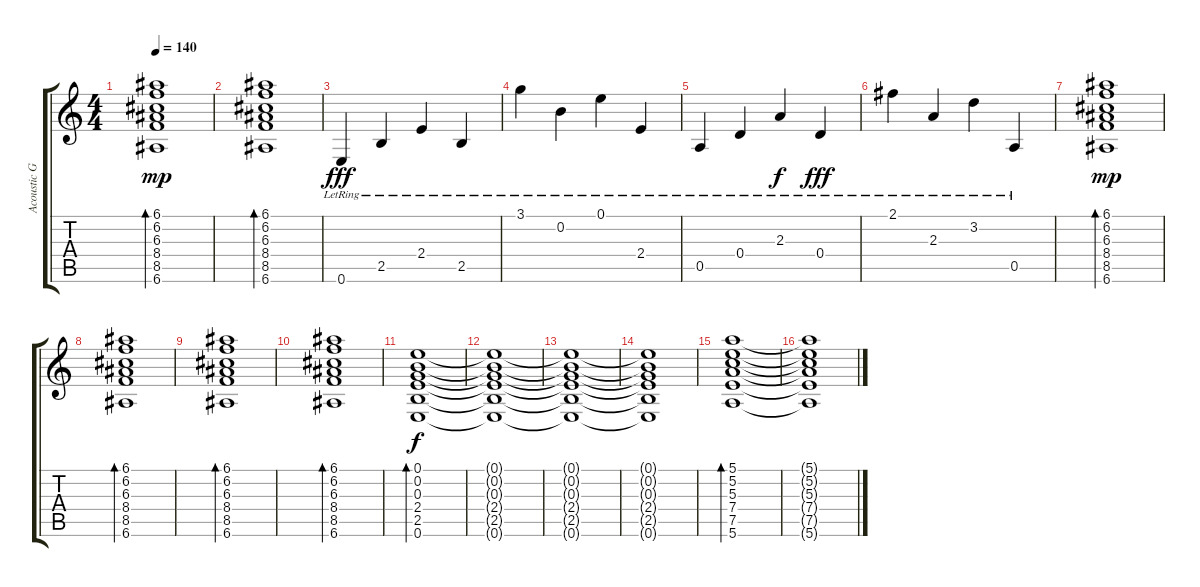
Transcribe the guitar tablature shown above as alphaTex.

\track ("Acoustic Guitar" "Acoustic G") {instrument acousticguitarsteel}
\staff {score tabs}
\tuning (E4 B3 G3 D3 A2 E2) {hide}
\ts (4 4)
\tempo 140
\clef g2
\ks c
(6.1 6.2 6.3 8.4 8.5 6.6).1{bd 240 dy mp} |
(6.1 6.2 6.3 8.4 8.5 6.6).1{bd 240} |
0.6{lr}.4{dy fff volume 16 instrument electricguitarclean} 2.5{lr}.4 2.4{lr}.4 2.5{lr}.4 |
3.1{lr}.4 0.2{lr}.4 0.1{lr}.4 2.4{lr}.4 |
0.5{lr}.4 0.4{lr}.4 2.3{lr}.4{dy f} 0.4{lr}.4{dy fff} |
2.1{lr}.4 2.3{lr}.4 3.2{lr}.4 0.5{lr}.4 |
(6.1 6.2 6.3 8.4 8.5 6.6).1{bd 240 dy mp volume 16 instrument acousticguitarsteel} |
(6.1 6.2 6.3 8.4 8.5 6.6).1{bd 240} |
(6.1 6.2 6.3 8.4 8.5 6.6).1{bd 240} |
(6.1 6.2 6.3 8.4 8.5 6.6).1{bd 240} |
(0.1 0.2 0.3 2.4 2.5 0.6).1{bd 240 dy f} |
(0.1{t} 0.2{t} 0.3{t} 2.4{t} 2.5{t} 0.6{t}).1 |
(0.1{t} 0.2{t} 0.3{t} 2.4{t} 2.5{t} 0.6{t}).1 |
(0.1{t} 0.2{t} 0.3{t} 2.4{t} 2.5{t} 0.6{t}).1 |
(5.1 5.2 5.3 7.4 7.5 5.6).1{bd 240 volume 11} |
(5.1{t} 5.2{t} 5.3{t} 7.4{t} 7.5{t} 5.6{t}).1
